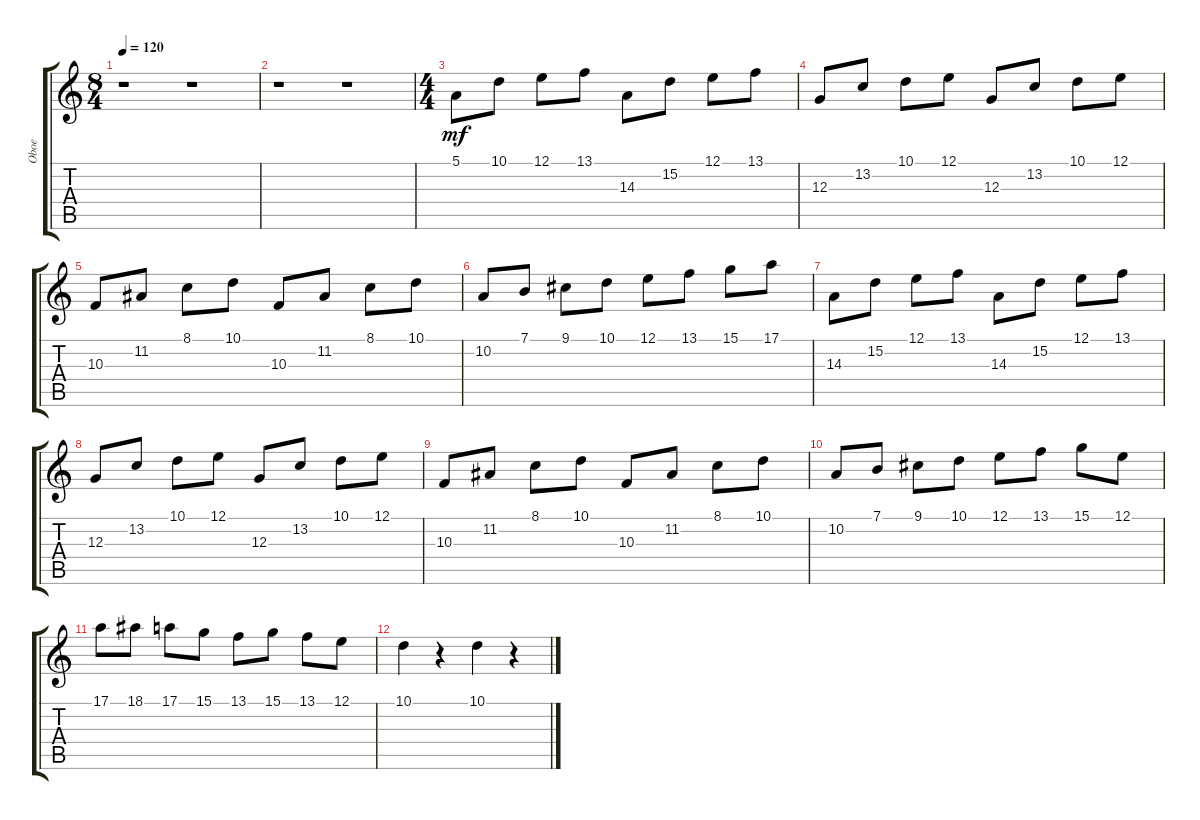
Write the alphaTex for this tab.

\track ("Oboe" "Oboe") {instrument oboe}
\staff {score tabs}
\tuning (E4 B3 G3 D3 A2 E2) {hide}
\ts (8 4)
\tempo 120
\clef g2
\ks c
r.1{dy mf} r.1 |
r.1 r.1 |
\ts (4 4)
5.1.8 10.1.8 12.1.8 13.1.8 14.3.8 15.2.8 12.1.8 13.1.8 |
12.3.8 13.2.8 10.1.8 12.1.8 12.3.8 13.2.8 10.1.8 12.1.8 |
10.3.8 11.2.8 8.1.8 10.1.8 10.3.8 11.2.8 8.1.8 10.1.8 |
10.2.8 7.1.8 9.1.8 10.1.8 12.1.8 13.1.8 15.1.8 17.1.8 |
14.3.8 15.2.8 12.1.8 13.1.8 14.3.8 15.2.8 12.1.8 13.1.8 |
12.3.8 13.2.8 10.1.8 12.1.8 12.3.8 13.2.8 10.1.8 12.1.8 |
10.3.8 11.2.8 8.1.8 10.1.8 10.3.8 11.2.8 8.1.8 10.1.8 |
10.2.8 7.1.8 9.1.8 10.1.8 12.1.8 13.1.8 15.1.8 12.1.8 |
17.1.8 18.1.8 17.1.8 15.1.8 13.1.8 15.1.8 13.1.8 12.1.8 |
10.1.4 r.4 10.1.4 r.4
